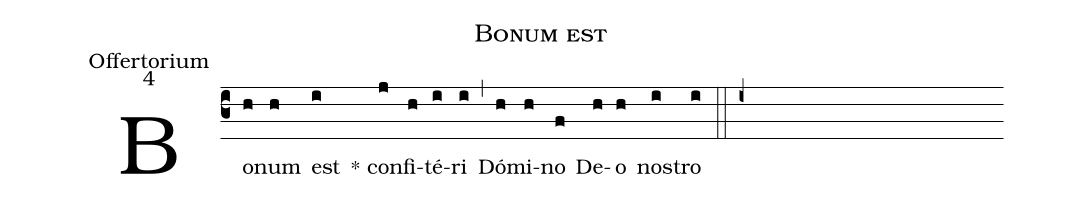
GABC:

name:Bonum est;
office-part:Offertorium;
mode:4;
%%
(c3) Bo(h)num(h) est(i) * con(j)fi(h)té(i)ri(i) (,) Dó(h)mi(h)no(f) De(h)o(h) nos(i)tro(i) (::i+)
